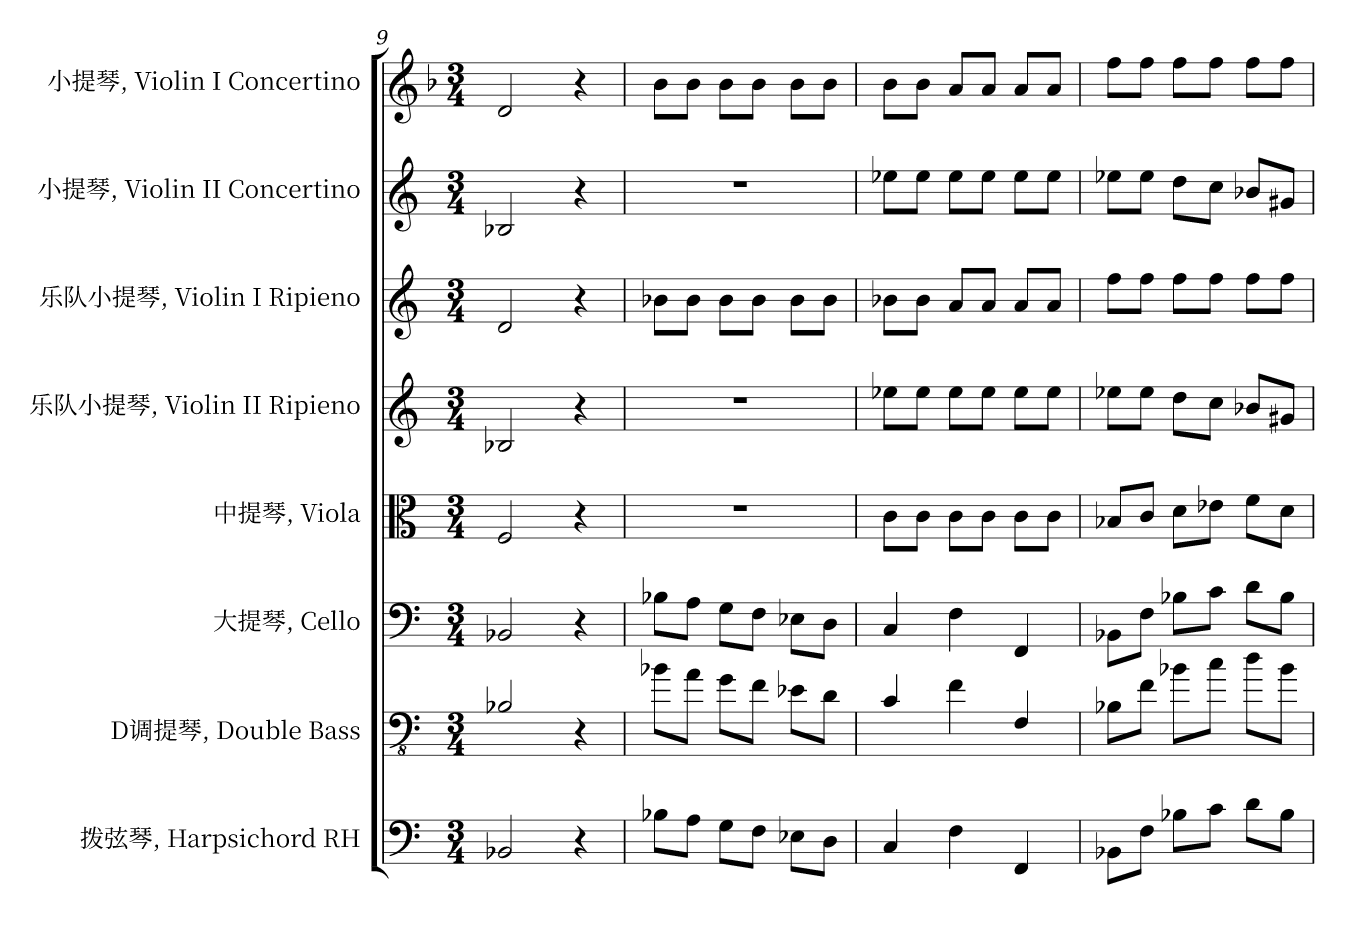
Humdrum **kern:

**kern	**kern	**kern	**kern	**kern	**kern	**kern	**kern
*part8	*part7	*part6	*part5	*part4	*part3	*part2	*part1
*staff8	*staff7	*staff6	*staff5	*staff4	*staff3	*staff2	*staff1
*I"拨弦琴, Harpsichord RH	*I"D调提琴, Double Bass	*I"大提琴, Cello	*I"中提琴, Viola	*I"乐队小提琴, Violin II Ripieno	*I"乐队小提琴, Violin I Ripieno	*I"小提琴, Violin II Concertino	*I"小提琴, Violin I Concertino
*I'Hch.	*	*	*I'Vla.	*	*	*I'Vln.	*I'Vln.
*clefF4	*clefFv4	*clefF4	*clefC3	*clefG2	*clefG2	*clefG2	*clefG2
*	*ITrd7c12	*	*	*	*	*	*
*k[]	*k[]	*k[]	*k[]	*k[]	*k[]	*k[]	*k[b-]
*M3/4	*M3/4	*M3/4	*M3/4	*M3/4	*M3/4	*M3/4	*M3/4
=9	=9	=9	=9	=9	=9	=9	=9
2BB-X/	2BBB-X/	2BB-X/	2F/	2B-X/	2d/	2B-X/	2d/
4r	4r	4r	4r	4r	4r	4r	4r
!!LO:PB:g=z
=10	=10	=10	=10	=10	=10	=10	=10
*	*	*	*	*	*	*	*MM60
8B-X\L	8BB-X\L	8B-X\L	2.r	2.r	8b-X\L	2.r	8b-\L
8A\J	8AA\J	8A\J	.	.	8b-\J	.	8b-\J
8G\L	8GG\L	8G\L	.	.	8b-\L	.	8b-\L
8F\J	8FF\J	8F\J	.	.	8b-\J	.	8b-\J
8E-X\L	8EE-X\L	8E-X\L	.	.	8b-\L	.	8b-\L
8D\J	8DD\J	8D\J	.	.	8b-\J	.	8b-\J
=11	=11	=11	=11	=11	=11	=11	=11
4C/	4CC/	4C/	8c\L	8ee-X\L	8b-X\L	8ee-X\L	8b-\L
.	.	.	8c\J	8ee-\J	8b-\J	8ee-\J	8b-\J
4F\	4FF\	4F\	8c\L	8ee-\L	8a/L	8ee-\L	8a/L
.	.	.	8c\J	8ee-\J	8a/J	8ee-\J	8a/J
4FF/	4FFF/	4FF/	8c\L	8ee-\L	8a/L	8ee-\L	8a/L
.	.	.	8c\J	8ee-\J	8a/J	8ee-\J	8a/J
=12	=12	=12	=12	=12	=12	=12	=12
8BB-X\L	8BBB-X\L	8BB-X\L	8B-X/L	8ee-X\L	8ff\L	8ee-X\L	8ff\L
8F\J	8FF\J	8F\J	8c/J	8ee-\J	8ff\J	8ee-\J	8ff\J
8B-X\L	8BB-X\L	8B-X\L	8d\L	8dd\L	8ff\L	8dd\L	8ff\L
8c\J	8C\J	8c\J	8e-X\J	8cc\J	8ff\J	8cc\J	8ff\J
8d\L	8D\L	8d\L	8f\L	8b-X/L	8ff\L	8b-X/L	8ff\L
8B-\J	8BB-\J	8B-\J	8d\J	8g#X/J	8ff\J	8g#X/J	8ff\J
=	=	=	=	=	=	=	=
*-	*-	*-	*-	*-	*-	*-	*-
